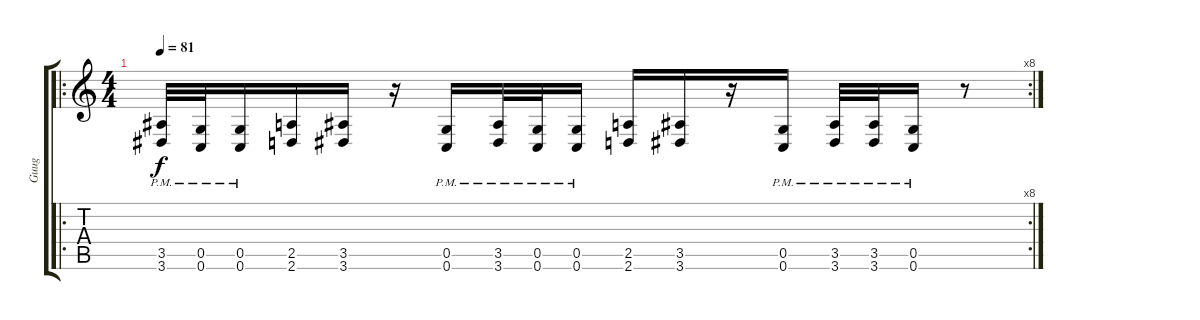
\track ("Guug" "Guug") {solo instrument overdrivenguitar}
\staff {score tabs}
\tuning (D4 A3 F3 C3 G2 C2) {hide}
\ro
\rc 8
\ts (4 4)
\tempo 81
\clef g2
\ks c
(3.5{pm} 3.6{pm}).32{dy f} (0.5{pm} 0.6{pm}).32 (0.5{pm} 0.6{pm}).16 (2.5 2.6).16 (3.5 3.6).16 r.16 (0.5{pm} 0.6{pm}).16 (3.5{pm} 3.6{pm}).32 (0.5{pm} 0.6{pm}).32 (0.5{pm} 0.6{pm}).16 (2.5 2.6).16 (3.5 3.6).16 r.16 (0.5{pm} 0.6{pm}).16 (3.5{pm} 3.6{pm}).32 (3.5{pm} 3.6{pm}).32 (0.5{pm} 0.6{pm}).16 r.8
